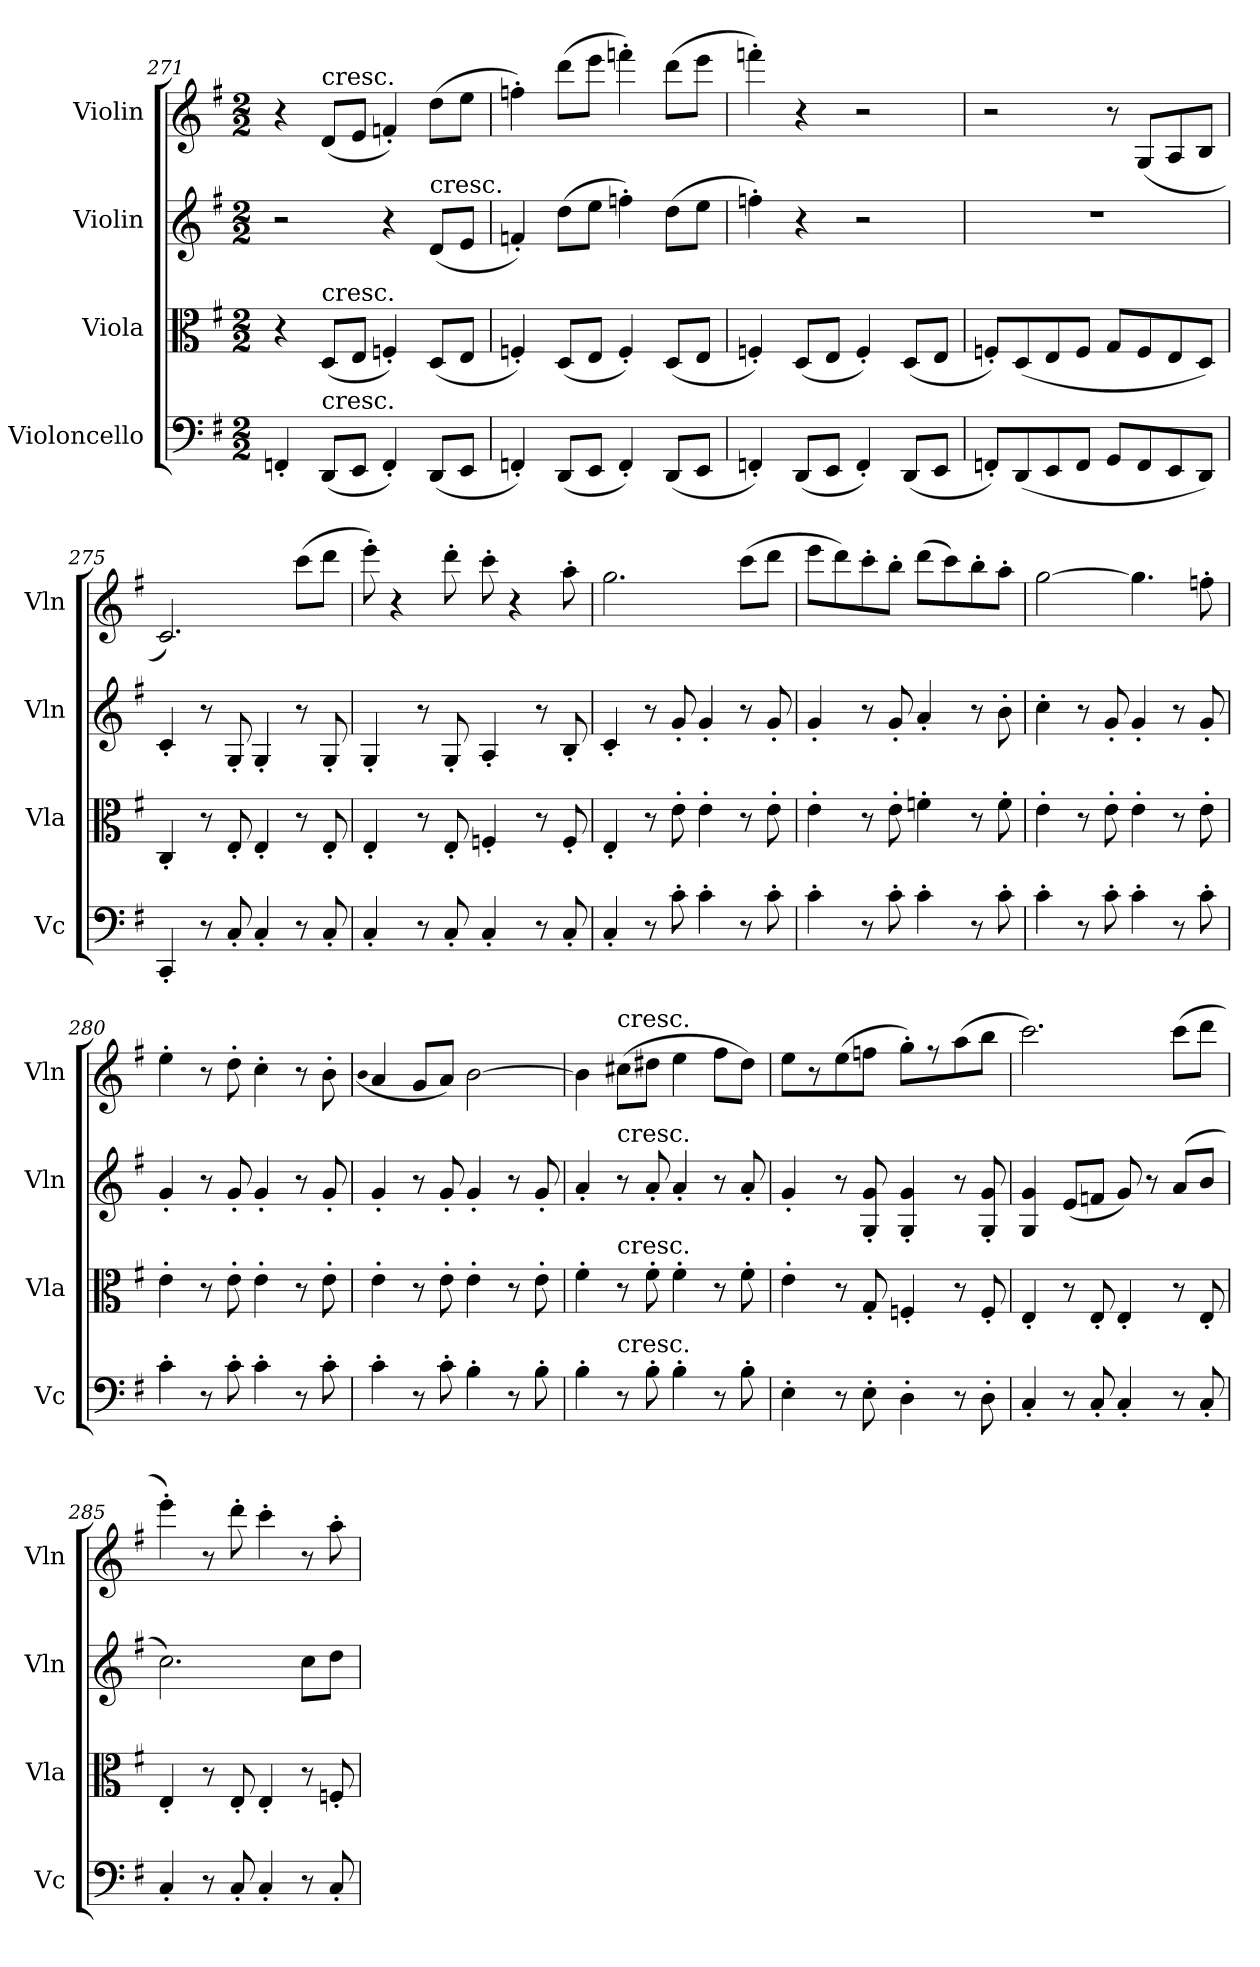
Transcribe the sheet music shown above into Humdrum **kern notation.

**kern	**kern	**kern	**kern
*part4	*part3	*part2	*part1
*staff4	*staff3	*staff2	*staff1
*I"Violoncello	*I"Viola	*I"Violin	*I"Violin
*I'Vc	*I'Vla	*I'Vln	*I'Vln
*clefF4	*clefC3	*clefG2	*clefG2
*k[f#]	*k[f#]	*k[f#]	*k[f#]
*M2/2	*M2/2	*M2/2	*M2/2
=271	=271	=271	=271
4FFn'/	4r	2r	4r
!	!	!	!LO:TX:t=cresc.
!	!LO:TX:t=cresc.	!	!
!LO:TX:t=cresc.	!	!	!
(8DD/L	(8D/L	.	(8d/L
8EE/J	8E/J	.	8e/J
4FF'/)	4Fn'/)	4r	4fn'/)
!	!	!LO:TX:t=cresc.	!
(8DD/L	(8D/L	(8d/L	(8dd\L
8EE/J	8E/J	8e/J	8ee\J
=272	=272	=272	=272
4FFn'/)	4Fn'/)	4fn'/)	4ffn'\)
(8DD/L	(8D/L	(8dd\L	(8ddd\L
8EE/J	8E/J	8ee\J	8eee\J
4FF'/)	4F'/)	4ffn'\)	4fffn'\)
(8DD/L	(8D/L	(8dd\L	(8ddd\L
8EE/J	8E/J	8ee\J	8eee\J
=273	=273	=273	=273
4FFn'/)	4Fn'/)	4ffn'\)	4fffn'\)
(8DD/L	(8D/L	4r	4r
8EE/J	8E/J	.	.
4FF'/)	4F'/)	2r	2r
(8DD/L	(8D/L	.	.
8EE/J	8E/J	.	.
=274	=274	=274	=274
8FFn'/L)	8Fn'/L)	1r	2r
(8DD/	(8D/	.	.
8EE/	8E/	.	.
8FF/J	8F/J	.	.
8GG/L	8G/L	.	8r
8FF/	8F/	.	(8G/L
8EE/	8E/	.	8A/
8DD/J)	8D/J)	.	8B/J
=275	=275	=275	=275
4CC'/	4C'/	4c'/	2.c/)
8r	8r	8r	.
8C'/	8E'/	8G'/	.
4C'/	4E'/	4G'/	.
8r	8r	8r	(8ccc\L
8C'/	8E'/	8G'/	8ddd\J
=276	=276	=276	=276
4C'/	4E'/	4G'/	8eee'\)
.	.	.	4r
8r	8r	8r	.
8C'/	8E'/	8G'/	8ddd'\
4C'/	4Fn'/	4A'/	8ccc'\
.	.	.	4r
8r	8r	8r	.
8C'/	8F'/	8B'/	8aa'\
=277	=277	=277	=277
4C'/	4E'/	4c'/	2.gg\
8r	8r	8r	.
8c'\	8e'\	8g'/	.
4c'\	4e'\	4g'/	.
8r	8r	8r	(8ccc\L
8c'\	8e'\	8g'/	8ddd\J
=278	=278	=278	=278
4c'\	4e'\	4g'/	8eee\L
.	.	.	8ddd\)
8r	8r	8r	8ccc'\
8c'\	8e'\	8g'/	8bb'\J
4c'\	4fn'\	4a'/	(8ddd\L
.	.	.	8ccc\)
8r	8r	8r	8bb'\
8c'\	8f'\	8b'\	8aa'\J
=279	=279	=279	=279
4c'\	4e'\	4cc'\	[2gg\
8r	8r	8r	.
8c'\	8e'\	8g'/	.
4c'\	4e'\	4g'/	4.gg\]
8r	8r	8r	.
8c'\	8e'\	8g'/	8ffn'\
=280	=280	=280	=280
4c'\	4e'\	4g'/	4ee'\
8r	8r	8r	8r
8c'\	8e'\	8g'/	8dd'\
4c'\	4e'\	4g'/	4cc'\
8r	8r	8r	8r
8c'\	8e'\	8g'/	8b'\
=281	=281	=281	=281
.	.	.	(qb
4c'\	4e'\	4g'/	4a/
8r	8r	8r	8g/L
8c'\	8e'\	8g'/	8a/J)
4B'\	4e'\	4g'/	[2b\
8r	8r	8r	.
8B'\	8e'\	8g'/	.
=282	=282	=282	=282
4B'\	4f#'\	4a'/	4b\]
!	!	!	!LO:TX:t=cresc.
!	!	!LO:TX:t=cresc.	!
!	!LO:TX:t=cresc.	!	!
!LO:TX:t=cresc.	!	!	!
8r	8r	8r	(8cc#X\L
8B'\	8f#'\	8a'/	8dd#X\J
4B'\	4f#'\	4a'/	4ee\
8r	8r	8r	8ff#\L
8B'\	8f#'\	8a'/	8dd#\J)
=283	=283	=283	=283
4E'\	4e'\	4g'/	8ee\L
.	.	.	8r
8r	8r	8r	(8ee\
8E'\	8G'/	8G'/ 8g'/	8ffn\J
4D'\	4Fn'/	4G'/ 4g'/	8gg'\L)
.	.	.	8r
8r	8r	8r	(8aa\
8D'\	8F'/	8G'/ 8g'/	8bb\J
=284	=284	=284	=284
4C'/	4E'/	4G/ 4g/	2.ccc\)
8r	8r	(8e/L	.
8C'/	8E'/	8fn/J	.
4C'/	4E'/	8g/)	.
.	.	8r	.
8r	8r	(8a/L	(8ccc\L
8C'/	8E'/	8b/J	8ddd\J
=285	=285	=285	=285
4C'/	4E'/	2.cc\)	4eee'\)
8r	8r	.	8r
8C'/	8E'/	.	8ddd'\
4C'/	4E'/	.	4ccc'\
8r	8r	8cc\L	8r
8C'/	8Fn'/	8dd\J	8aa'\
=	=	=	=
*-	*-	*-	*-
